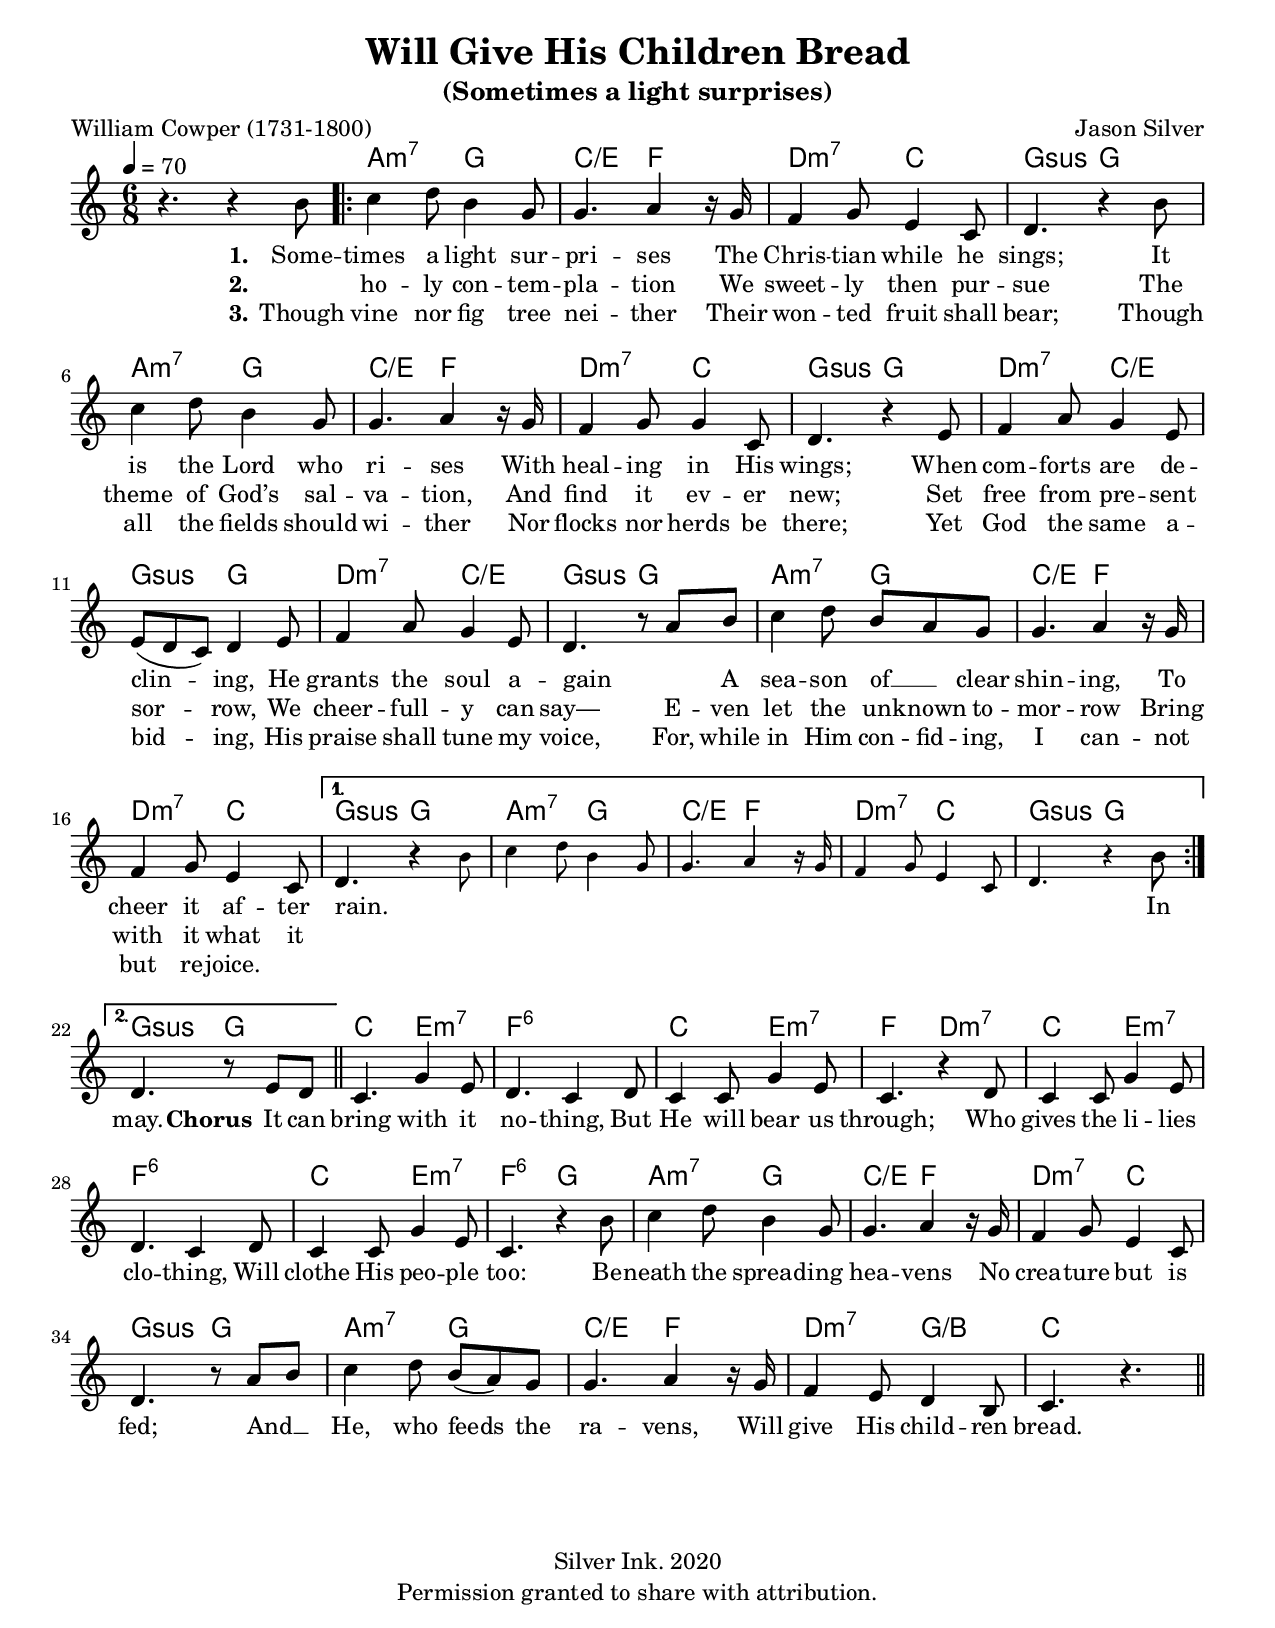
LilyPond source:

\language "english"
\version "2.18.2"
#(define (line-break-every-nth-engraver bars-per-line)
  (lambda (context)
     (make-engraver
       (acknowledgers ((paper-column-interface engraver grob source-engraver)
         (let ((current-bar (ly:context-property context 'currentBarNumber)))
           (if (= (remainder current-bar bars-per-line) 1)
               (if (eq? #t (ly:grob-property grob 'non-musical))
                   (set! (ly:grob-property grob 'line-break-permission) 'force)
                   (set! (ly:grob-property grob 'line-break-permission)
'())))))))))

\header {
  title = "Will Give His Children Bread"
  subtitle = "(Sometimes a light surprises)"
  composer = "Jason Silver"
  poet = "William Cowper (1731-1800)"
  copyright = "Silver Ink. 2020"
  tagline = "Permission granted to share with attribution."
}
\paper {
  top-margin = #10
  bottom-margin = #4
  right-margin = #12
  left-margin = #12
  indent = #0
 %min-systems-per-page = 8 % this allows you to squish line spacing

  % the distance between two systems in the same score:
  system-system-spacing = #'((basic-distance . 14 ) (minimum-distance . 0) (padding . 2.5246 ) (stretchability . 4 ))
  % the distance between the last system of a score and the first system of the score that follows it, when no (title or top-level) markup exists between them:
  score-system-spacing = #'((basic-distance . 0) (minimum-distance . 0) (padding . 0) (stretchability . 0))
  % the distance between a (title or top-level) markup and the system that follows it:
  markup-system-spacing = #'((basic-distance . 0) (padding . 0) (stretchability . 0))
  % the distance between the last system of a score and the (title or top-level) markup that follows it:
  score-markup-spacing = #'((basic-distance . 0) (padding . 0) (stretchability . 0))
  % the distance between two (title or top-level) markups:
  markup-markup-spacing = #'((basic-distance . 0) (padding . 0))
  % the distance from the top of the printable area (i.e. the bottom of the top margin) to the first system on a page, when there is no (title or top-level) markup between the two:
  top-system-spacing = #'((basic-distance . 0) (minimum-distance . 0) (padding . 0))
  % the distance from the top of the printable area (i.e. the bottom of the top margin) to the first (title or top-level) markup on a page, when there is no system between the two:
  top-markup-spacing = #'((basic-distance . 0) (minimum-distance . 0) (padding . 0))
  % the distance from the last system or top-level markup on a page to the bottom of the printable area (i.e. the top of the bottom margin):
  last-bottom-spacing = #'((basic-distance . 0 ) (minimum-distance . 0) (padding . 0) (stretchability . 0))

  paper-width = 21.59\cm
  paper-height = 27.94\cm
}
slashOn = {
  \override Rest #'stencil = #ly:percent-repeat-item-interface::beat-slash
  \override Rest #'thickness = #'0.48
  \override Rest #'slope = #'1.2
  \override Rest #'Y-offset = #'-.0
}
slashOff = {
  \revert Rest #'stencil
}
LyricFontSize = #.5
lyricNote = {
  % use \once \set melismaBusyProperties = #'(tieMelismaBusy) on the tie where the note sits
  \once \override Lyrics.LyricText.font-shape = #'italic
  \once \override Lyrics.LyricText.font-size = #.2
  \once \override LyricText.self-alignment-X = #LEFT
}
lyricNotePlacement = {
	\once \override NoteHead.stencil = #ly:text-interface::print
	\once \override NoteHead.text = \markup \musicglyph #"rests.2"
	\once  \hide Stem
}
sectionTitle = #(define-music-function
    (parser location theTitle)
    (string?)
    #{
    \mark \markup { \large \bold \concat { "            " #theTitle } }
    #}
)
textRepeats  = #(define-music-function
    (parser location theTitle)
    (string?)
    #{
    \once \override Score.RehearsalMark #'break-visibility = #'#(#t #t #f)
    \mark \markup { \right-align \small #theTitle }
    #}
)
GotoCoda = {
  \once \override Score.RehearsalMark #'break-visibility = #'#(#t #t #f)
  \mark \markup { \small \musicglyph #"scripts.coda" }
}
Coda = {
  \once \override Score.RehearsalMark #'break-visibility = #'#(#f #t #t)
  \mark \markup { \small \musicglyph #"scripts.coda" }
}
Segno = {
  \once \override Score.RehearsalMark #'break-visibility = #'#(#f #t #t)
  \mark \markup { \small \musicglyph #"scripts.segno" }
}
chExceptionMusic = {
  <cs ds es gs>1-\markup { "2" } % notate as 1.2.3.5 
  <cs fs gs>1-\markup {"sus"}
  <cs as ds gs>1-\markup { "m2" } % 1.6.2.
  <cs es gs ds'>1-\markup { \super "add9" } % 1.3.5.9
  <cs e gs ds'>1-\markup { "m" \super "add9" } % 1.3.5.9
}
chExceptions = #(append (sequential-music-to-chord-exceptions chExceptionMusic #t) ignatzekExceptions)
chordNames = \chordmode {
	\set chordNameExceptions = #chExceptions
	\set chordChanges = ##t % ##t(true) or ##f(false)
	\set Staff.midiInstrument = #"string ensemble 1"
  \skip2. a4.:m7 g c:/e f d:m7 c g:sus4 g 
  a:m7 g c:/e f d:m7 c g:sus4 g 
  d:m7 c:/e g:sus4 g d:m7 c:/e g:sus4 g
  a:m7 g c:/e f d:m7 c g:sus4 g 
  % instrumental
  a4.:m7 g c:/e f d:m7 c g:sus4 g

  g:sus4 g

  c e:m7 f2.:6 c4. e:m7 f4. d:m7 c4. e:m7 f2.:6 c4. e:m7 f:6 g
  a4.:m7 g c:/e f d:m7 c g:sus4 g 
  a:m7 g c:/e f d:m7 g:/b c2.
  \bar "||"
}
melody = \relative c''{
	\set Staff.midiInstrument = #"piano"
	%           \set melismaBusyProperties = #'()
	\time 6/8
	\key a  \minor
	\clef treble
	\tempo 4 = 70
  
	r4. r4 b8 \bar ".|:"
  \repeat volta 2 { 
    c4 d8 b4 g8 | g4. a4 r16 g | f4 g8 e4 c8 | d4. r4 b'8
    c4 d8 b4 g8 | g4. a4 r16 g | f4 g8 g4 c,8 | d4. r4 e8 |
    f4 a8 g4 e8 e (d c)  d4 e8 f4 a8  g4 e8 d4. r8 a'8 b |
    c4 d8 b8 a g | g4. a4 r16 g | f4 g8 e4 c8 
  }
  \alternative{
    { d4. r4 \tiny b'8
      c4 d8 b4 g8 | g4. a4 r16 g | f4 g8 e4 c8 | d4. r4 \normalsize b'8
    }
    {
      \break d,4. r8 e d \bar "||" 
    }
  }
  c4. g'4 e8 d4. c4 d8 | c4 c8 g'4 e8 c4. r4 d8 | c4 c8 g'4 e8 d4. c4 d8 c4 c8 g'4 e8 c4. r4 b'8 |
  c4 d8 b4 g8 | g4. a4 r16 g | f4 g8 e4 c8 | d4. r8 a' b8
   c4 d8 b8 ( a ) g | g4. a4 r16 g | f4 e8 d4 b8 | c4. r4.
  %\bar "|."
}
nothing = \lyricmode {}
verseone = \lyricmode {
	\override LyricText #'font-size = \LyricFontSize
	\set stanza = "1."
  Some -- times a light sur -- pri -- ses
  The Chris -- tian while he sings;
  It is the Lord who ri -- ses
  With heal -- ing in His wings;
  When com -- forts are de -- clin -- ing,
  He grants the soul a -- gain
  _ A sea -- son of __ _ clear shin -- ing,
  To cheer it af -- ter rain.
  _ _ _ _ _ _ _ _ _ _ _ _ _
  In
}
versetwo = \lyricmode {
	\override LyricText #'font-size = \LyricFontSize
	\set stanza = "2."
  _ ho -- ly con -- tem -- pla -- tion
  We sweet -- ly then pur -- sue
  The theme of God’s sal -- va -- tion,
  And find it ev -- er new;
  Set free from pre -- sent sor -- row,
  We cheer -- full -- y can say—
  E -- ven let the un -- known to -- mor -- row
  Bring with it what it 
  _ _ _ _ _ _ _ _ _ _ _ _ _ _ _ may.
  \set stanza = "Chorus"
  It can bring with it no -- thing,
  But He will bear us through;
  Who gives the li -- lies clo -- thing,
  Will clothe His peo -- ple too:
  Be -- neath the spread -- ing hea -- vens
  No crea -- ture but is fed;
  And __ _ He, who feeds the ra -- vens,
  Will give His child -- ren bread.

}
versethree = \lyricmode {
	\override LyricText #'font-size = \LyricFontSize
	\set stanza = "3."

  Though vine nor fig tree nei -- ther
  Their won -- ted fruit shall bear;
  Though all the fields should wi -- ther
  Nor flocks nor herds be there;
  Yet God the same a -- bid -- ing,
  His praise shall tune my voice,
  For, while in Him con -- fid -- ing,
  I can -- not but re -- joice.
}
versefour = \lyricmode {
	\override LyricText #'font-size = \LyricFontSize
	\set stanza = "3."
}
versefive = \lyricmode {
	\override LyricText #'font-size = \LyricFontSize
	\set stanza = "4."
}
versesix = \lyricmode {
	\override LyricText #'font-size = \LyricFontSize
}
verseseven = \lyricmode {
	\override LyricText #'font-size = \LyricFontSize
}
verseeight = \lyricmode {
}
\score {
	<<
		\new ChordNames  \with {midiInstrument = #"piano"} {
			 \chordNames
		}
		\new Staff
		<<
			\new Voice = "one" {
				\melody
			}
			\addlyrics {
				\verseone
			}
			\addlyrics {
				\versetwo
			}
			\addlyrics {
				\versethree
			}
			\addlyrics {
				\versefour
			}
			\addlyrics {
				\versefive
			}
			\addlyrics {
				\versesix
			}
			\addlyrics {
				\verseseven
			}
			\addlyrics {
				\verseeight
			}
			>>
	>>
	\layout {
		#(layout-set-staff-size 20)
		\context {
			\Score
			% \override NonMusicalPaperColumn #'line-break-permission = ##f
			%\consists #(line-break-every-nth-engraver 4)
		}
	}
	\midi { }
}